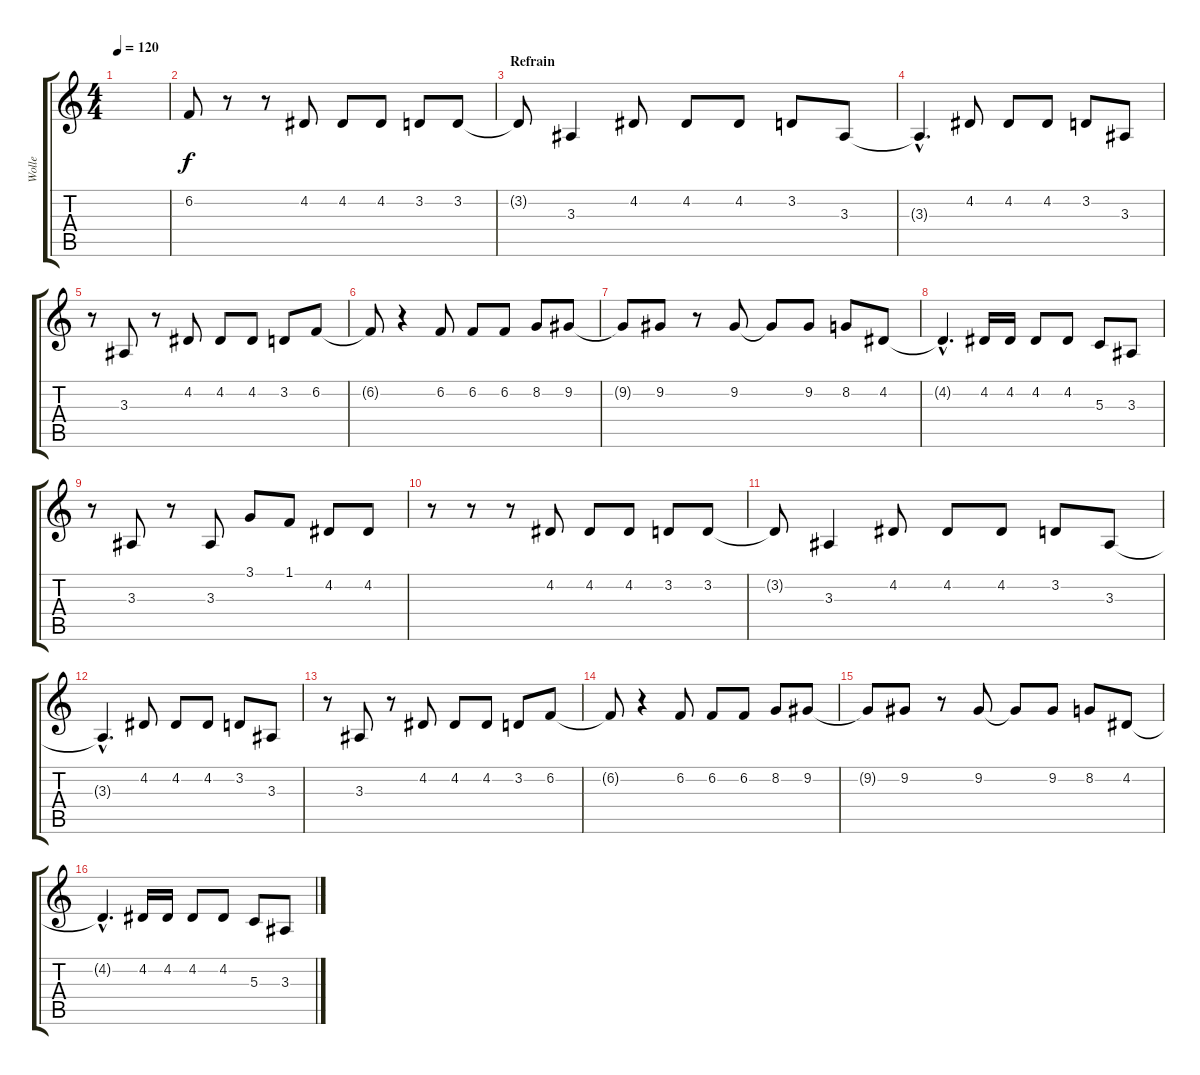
\track ("Wolle" "Wolle") {instrument clarinet}
\staff {score tabs}
\tuning (E4 B3 G3 D3 A2 E2) {hide}
\ts (4 4)
\tempo 120
\clef g2
\ks c
|
6.2.8 r.8 r.8 4.2.8 4.2.8 4.2.8 3.2.8 3.2.8 |
\section ("" "Refrain")
3.2{t}.8 3.3.4 4.2.8 4.2.8 4.2.8 3.2.8 3.3.8 |
3.3{hac t}.4{d} 4.2.8 4.2.8 4.2.8 3.2.8 3.3.8 |
r.8 3.3.8 r.8 4.2.8 4.2.8 4.2.8 3.2.8 6.2.8 |
6.2{t}.8 r.4 6.2.8 6.2.8 6.2.8 8.2.8 9.2.8 |
9.2{t}.8 9.2.8 r.8 9.2.8 9.2{t}.8 9.2.8 8.2.8 4.2.8 |
4.2{hac t}.4{d} 4.2.16 4.2.16 4.2.8 4.2.8 5.3.8 3.3.8 |
r.8 3.3.8 r.8 3.3.8 3.1.8 1.1.8 4.2.8 4.2.8 |
r.8 r.8 r.8 4.2.8 4.2.8 4.2.8 3.2.8 3.2.8 |
3.2{t}.8 3.3.4 4.2.8 4.2.8 4.2.8 3.2.8 3.3.8 |
3.3{hac t}.4{d} 4.2.8 4.2.8 4.2.8 3.2.8 3.3.8 |
r.8 3.3.8 r.8 4.2.8 4.2.8 4.2.8 3.2.8 6.2.8 |
6.2{t}.8 r.4 6.2.8 6.2.8 6.2.8 8.2.8 9.2.8 |
9.2{t}.8 9.2.8 r.8 9.2.8 9.2{t}.8 9.2.8 8.2.8 4.2.8 |
4.2{hac t}.4{d} 4.2.16 4.2.16 4.2.8 4.2.8 5.3.8 3.3.8
